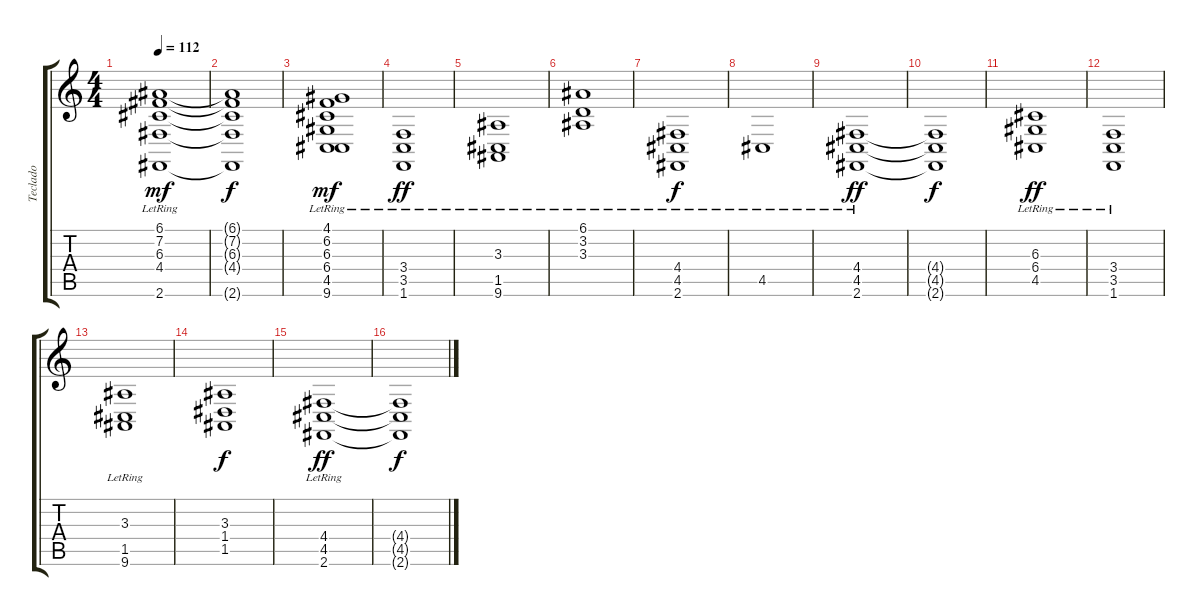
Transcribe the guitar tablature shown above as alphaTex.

\track ("Teclado" "Teclado") {instrument synthstrings1}
\staff {score tabs}
\tuning (E4 B3 G3 D3 A2 E2) {hide}
\ts (4 4)
\tempo 112
\clef g2
\ks c
(6.1{lr} 7.2{lr} 6.3{lr} 4.4{lr} 2.6{lr}).1{dy mf} |
(6.1{t} 7.2{t} 6.3{t} 4.4{t} 2.6{t}).1{dy f} |
(4.1{lr} 6.2{lr} 6.3{lr} 6.4{lr} 4.5{lr} 9.6{lr}).1{dy mf} |
(3.4 3.5 1.6{lr}).1{dy ff} |
(3.3 1.5{lr} 9.6).1 |
(6.1 3.2{lr} 3.3{lr}).1 |
(4.4{lr} 4.5 2.6{lr}).1{dy f} |
4.5{lr}.1 |
(4.4{lr} 4.5 2.6{lr}).1{dy ff} |
(4.4{t} 4.5{t} 2.6{t}).1{dy f} |
(6.3{lr} 6.4{lr} 4.5{lr}).1{dy ff} |
(3.4{lr} 3.5 1.6{lr}).1 |
(3.3{lr} 1.5{lr} 9.6).1 |
(3.3 1.4 1.5).1{dy f} |
(4.4{lr} 4.5 2.6{lr}).1{dy ff} |
(4.4{t} 4.5{t} 2.6{t}).1{dy f}
